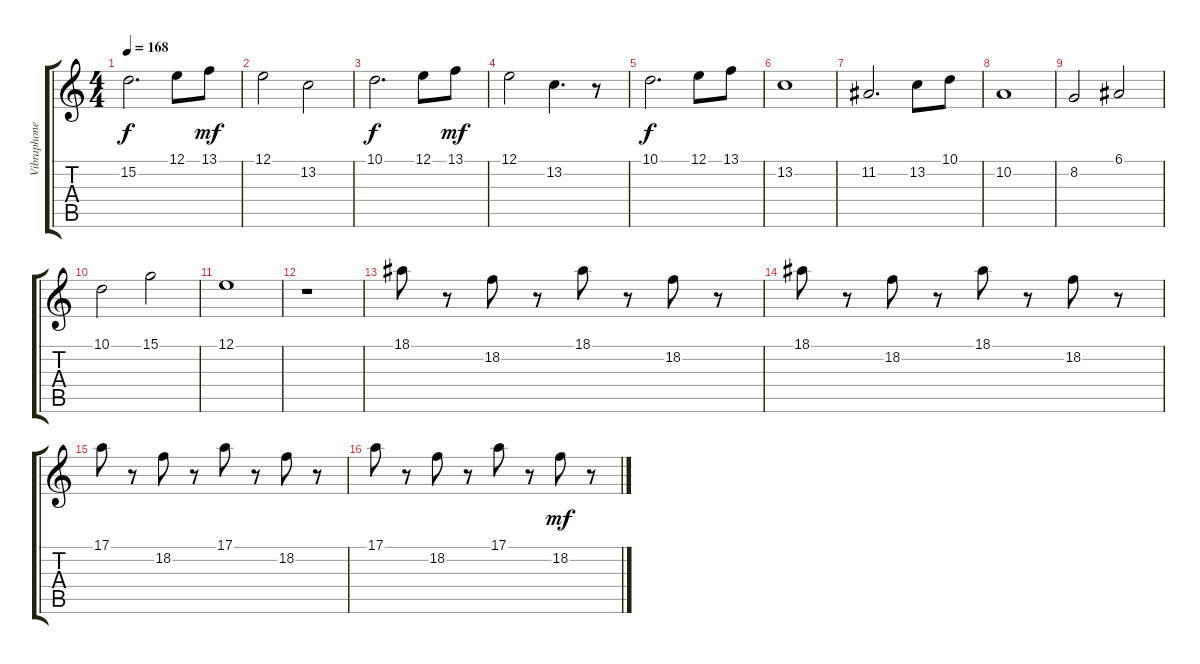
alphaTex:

\track ("Vibraphone" "Vibraphone") {instrument vibraphone}
\staff {score tabs}
\tuning (E4 B3 G3 D3 A2 E2) {hide}
\ts (4 4)
\tempo 168
\clef g2
\ks c
15.2.2{d dy f} 12.1.8 13.1.8{dy mf} |
12.1.2 13.2.2 |
10.1.2{d dy f} 12.1.8 13.1.8{dy mf} |
12.1.2 13.2.4{d} r.8 |
10.1.2{d dy f} 12.1.8 13.1.8 |
13.2.1 |
11.2.2{d} 13.2.8 10.1.8 |
10.2.1 |
8.2.2 6.1.2 |
10.1.2 15.1.2 |
12.1.1 |
r.1 |
18.1.8 r.8 18.2.8 r.8 18.1.8 r.8 18.2.8 r.8 |
18.1.8 r.8 18.2.8 r.8 18.1.8 r.8 18.2.8 r.8 |
17.1.8 r.8 18.2.8 r.8 17.1.8 r.8 18.2.8 r.8 |
17.1.8 r.8 18.2.8 r.8 17.1.8 r.8 18.2.8{dy mf} r.8
